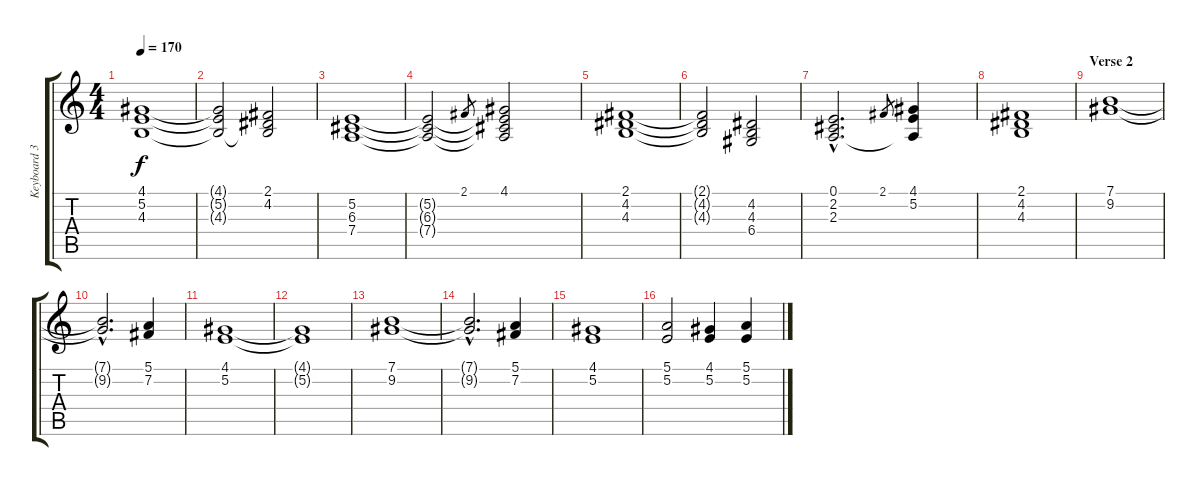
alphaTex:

\track ("Keyboard 3" "Keyboard 3") {instrument percussiveorgan}
\staff {score tabs}
\tuning (E4 B3 G3 D3 A2 E2) {hide}
\ts (4 4)
\tempo 170
\clef g2
\ks c
(4.1 5.2 4.3).1{dy f} |
(4.1{t} 5.2{t} 4.3{t}).2 (2.1 4.2 4.3{t}).2 |
(5.2 6.3 7.4).1 |
(5.2{t} 6.3{t} 7.4{t}).2 2.1.8{gr} (4.1 5.2{t} 6.3{t} 7.4{t}).2 |
(2.1 4.2 4.3).1 |
(2.1{t} 4.2{t} 4.3{t}).2 (4.2 4.3 6.4).2 |
(0.1{hac} 2.2{hac} 2.3{hac}).2{d} 2.1.8{gr} (4.1 5.2 2.3{t}).4 |
(2.1 4.2 4.3).1 |
\section ("" "Verse 2")
(7.1 9.2).1 |
(7.1{hac t} 9.2{hac t}).2{d} (5.1 7.2).4 |
(4.1 5.2).1 |
(4.1{t} 5.2{t}).1 |
(7.1 9.2).1 |
(7.1{hac t} 9.2{hac t}).2{d} (5.1 7.2).4 |
(4.1 5.2).1 |
(5.1 5.2).2 (4.1 5.2).4 (5.1 5.2).4
